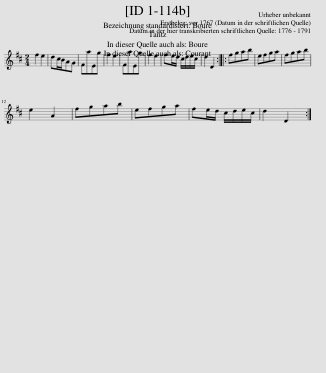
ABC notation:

X:1
L:1/8
M:2/4
I:linebreak $
K:D
V:1 treble
V:1
 f2 e2 | dc/B/AG | FaEg | f2 e2 | FaEg | %5
 f2 e2 | fe/d/ c/d/e/c/ | d2 D2 :: fgab | efga | %10
 fgab |$ e2 A2 | fgab | efga | fe/d/ c/d/e/c/ | %15
 d2 D2 :| %16
